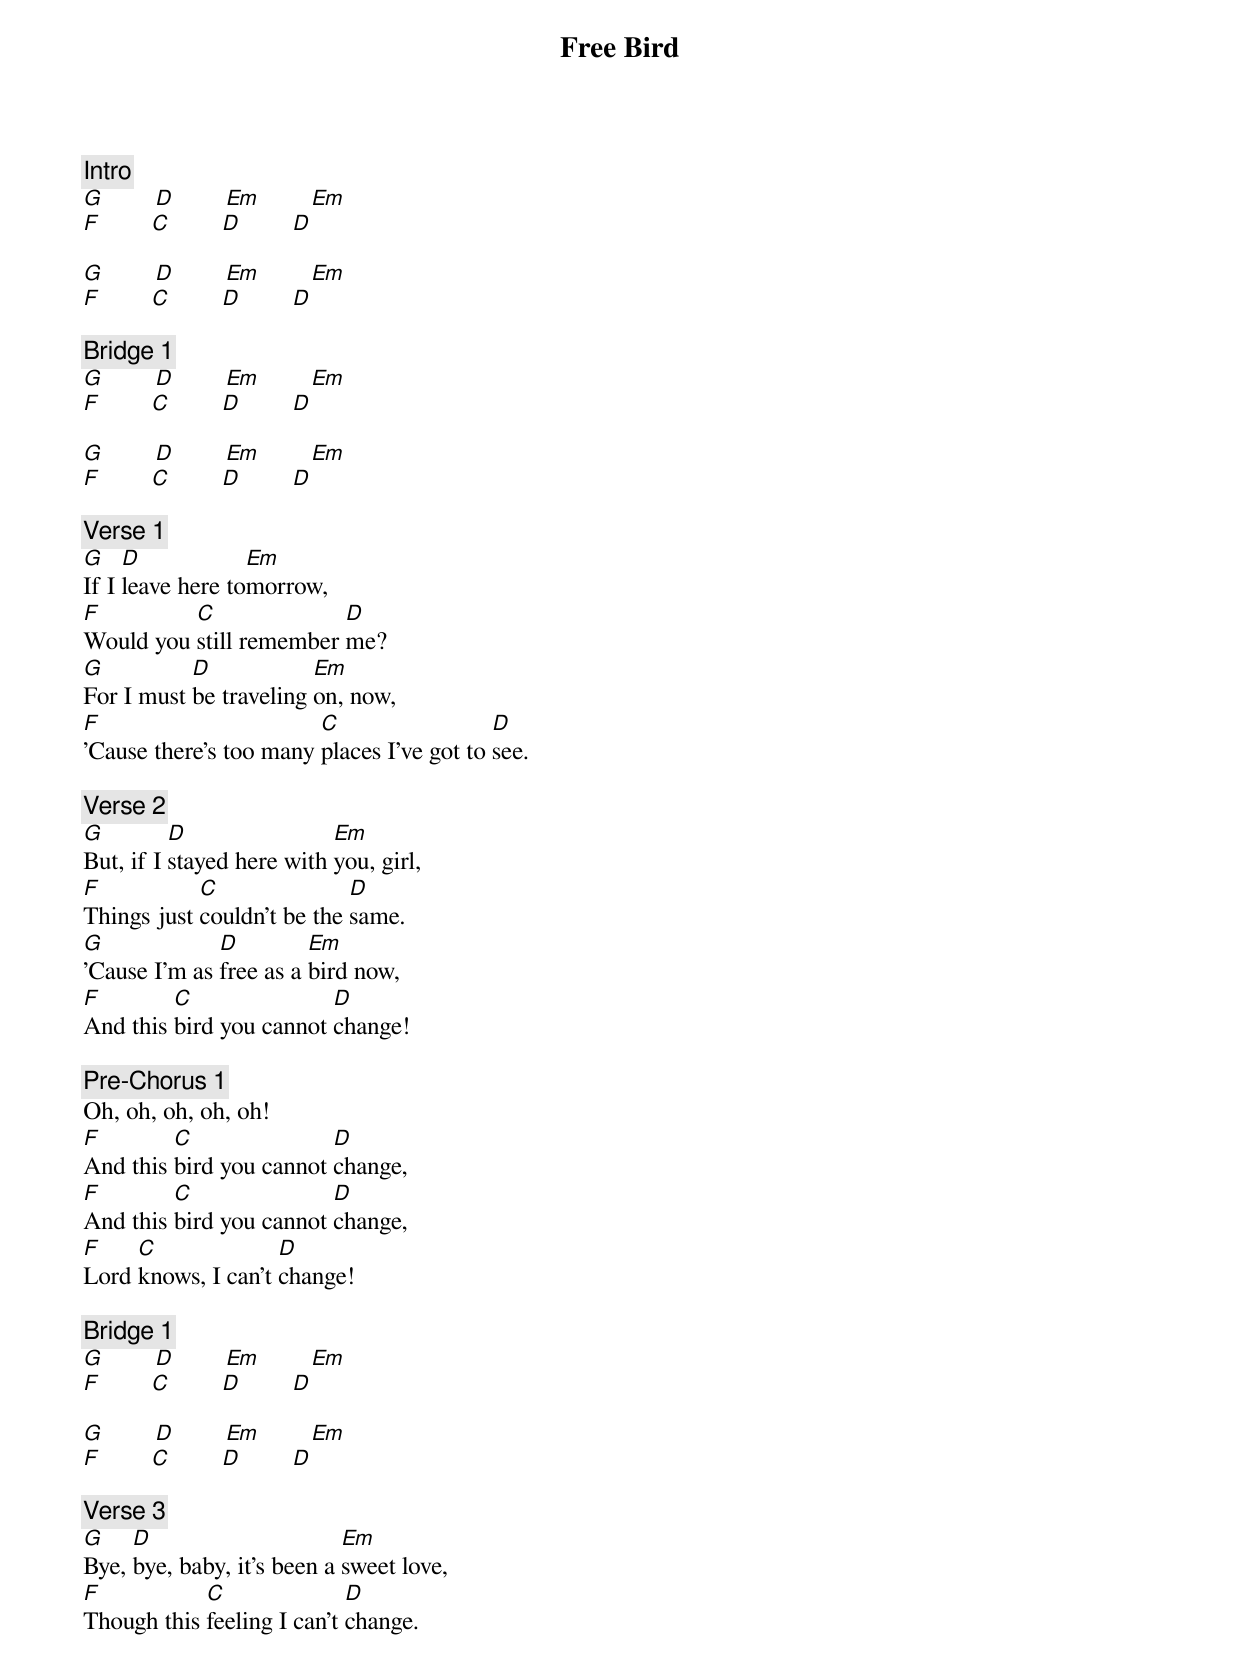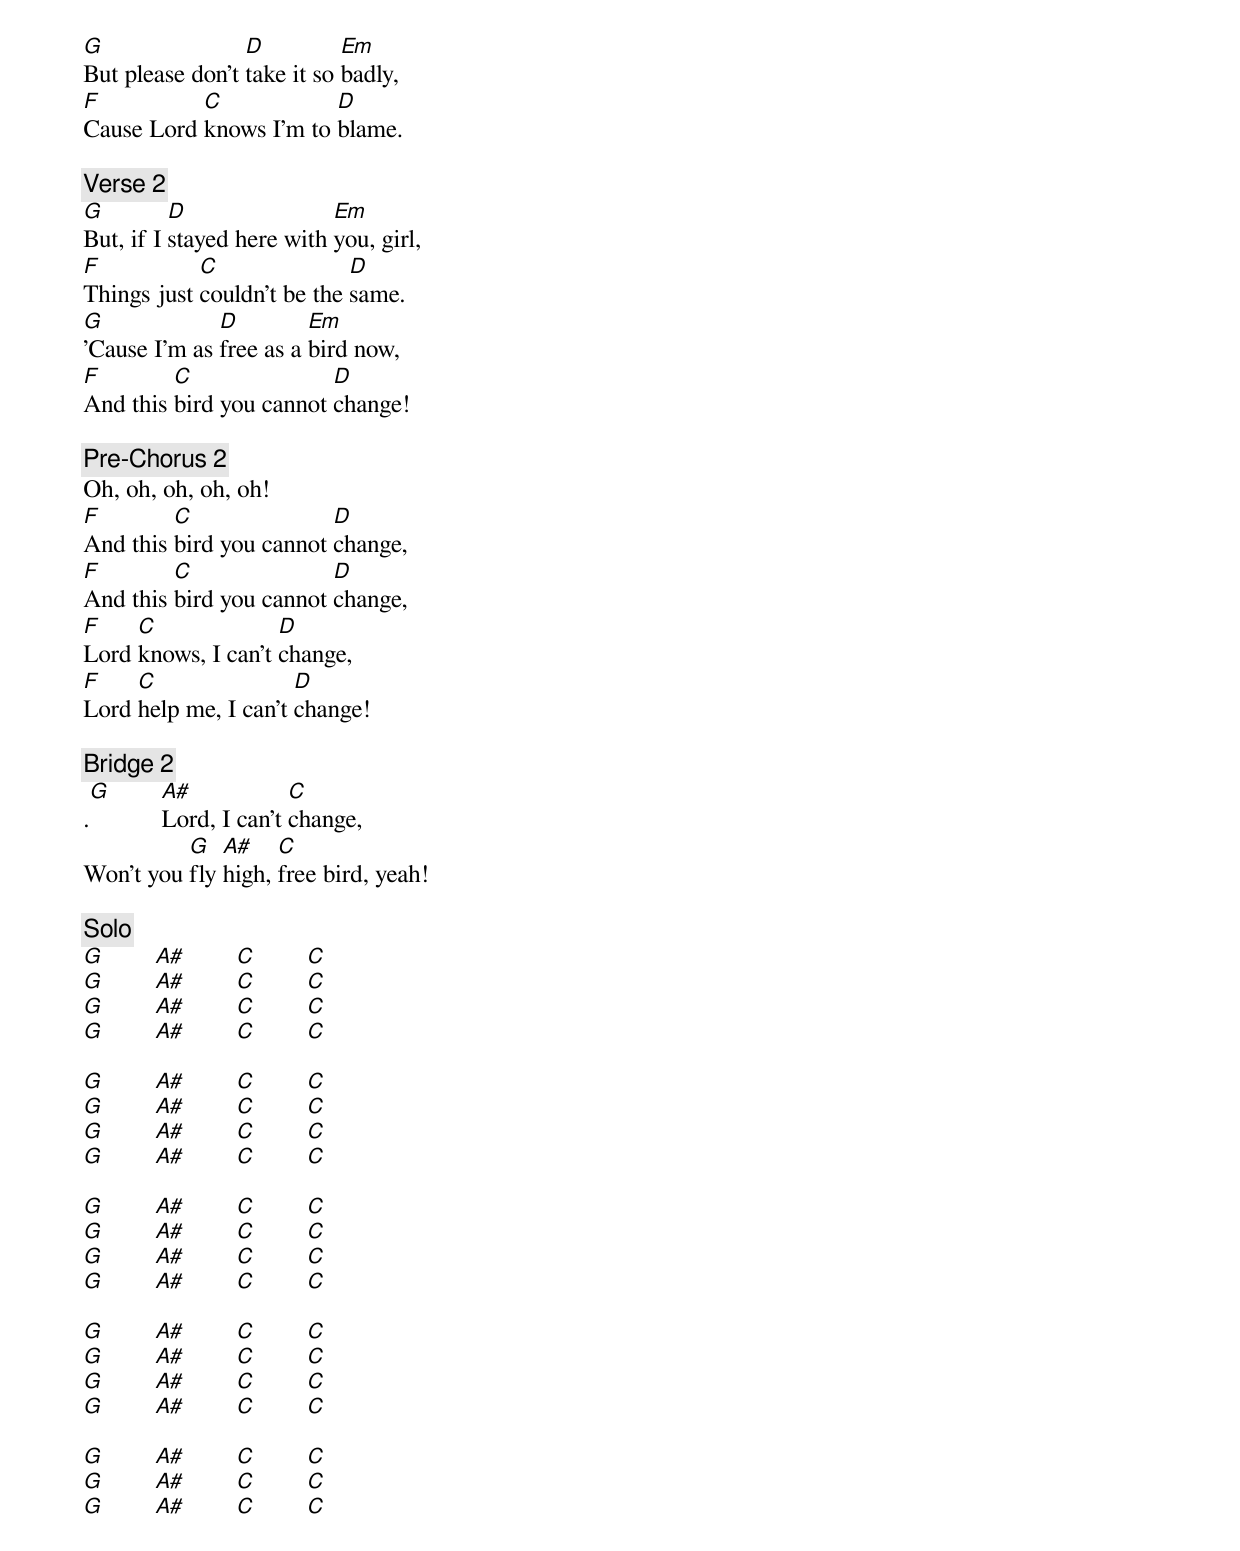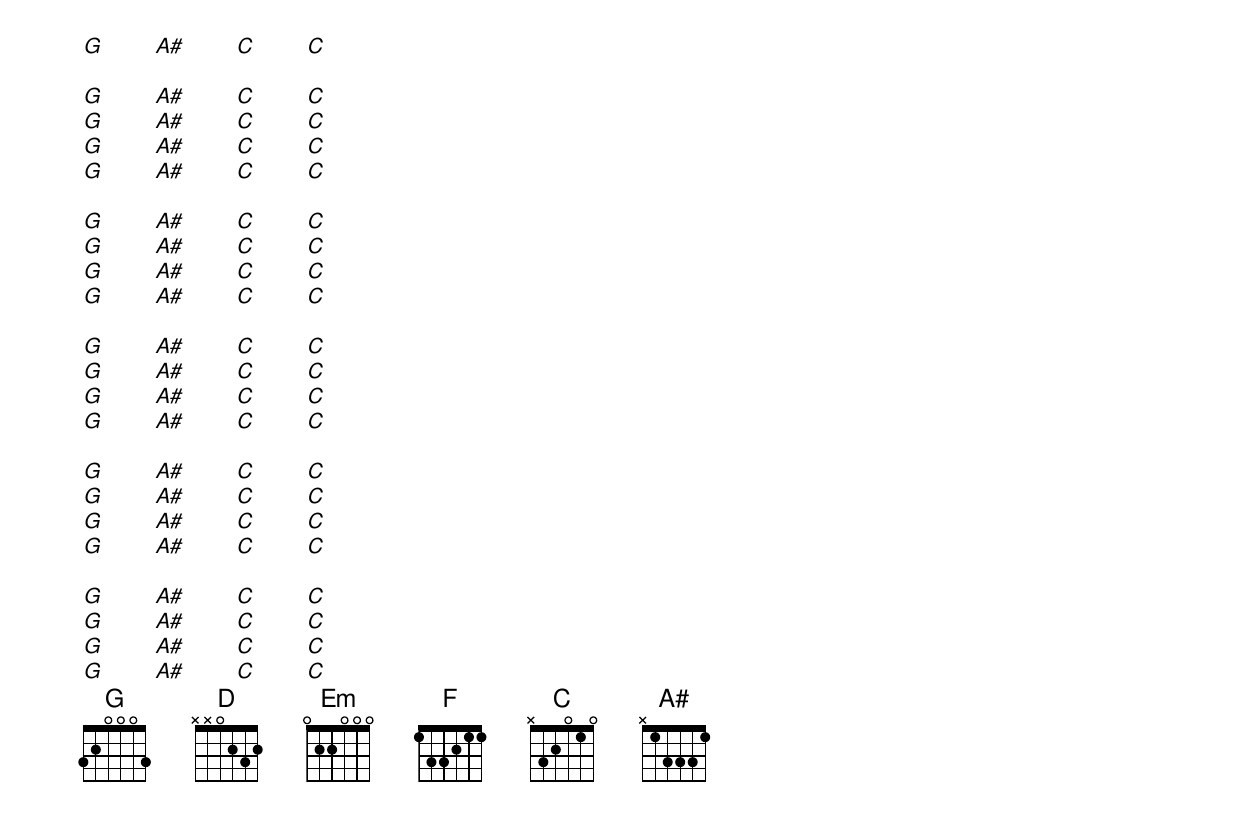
{title: Free Bird}
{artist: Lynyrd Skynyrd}
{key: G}
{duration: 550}
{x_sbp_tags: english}

{c: Intro}
[G]        [D]        [Em]        [Em]
[F]        [C]        [D]        [D]

[G]        [D]        [Em]        [Em]
[F]        [C]        [D]        [D]

{c: Bridge 1}
[G]        [D]        [Em]        [Em]
[F]        [C]        [D]        [D]

[G]        [D]        [Em]        [Em]
[F]        [C]        [D]        [D]

{c: Verse 1}
[G]If I [D]leave here to[Em]morrow,
[F]Would you [C]still remember [D]me?
[G]For I must [D]be traveling [Em]on, now,
[F]'Cause there's too many [C]places I've got to [D]see.

{c: Verse 2}
[G]But, if I [D]stayed here with [Em]you, girl,
[F]Things just [C]couldn't be the [D]same.
[G]'Cause I'm as [D]free as a [Em]bird now,
[F]And this [C]bird you cannot [D]change!

{c: Pre-Chorus 1}
Oh, oh, oh, oh, oh!
[F]And this [C]bird you cannot [D]change,
[F]And this [C]bird you cannot [D]change,
[F]Lord [C]knows, I can't [D]change!

{c: Bridge 1}
[G]        [D]        [Em]        [Em]
[F]        [C]        [D]        [D]

[G]        [D]        [Em]        [Em]
[F]        [C]        [D]        [D]

{c: Verse 3}
[G]Bye, [D]bye, baby, it's been a [Em]sweet love,
[F]Though this [C]feeling I can't [D]change.
[G]But please don't [D]take it so [Em]badly,
[F]Cause Lord [C]knows I'm to [D]blame.

{c: Verse 2}
[G]But, if I [D]stayed here with [Em]you, girl,
[F]Things just [C]couldn't be the [D]same.
[G]'Cause I'm as [D]free as a [Em]bird now,
[F]And this [C]bird you cannot [D]change!

{c: Pre-Chorus 2}
Oh, oh, oh, oh, oh!
[F]And this [C]bird you cannot [D]change,
[F]And this [C]bird you cannot [D]change,
[F]Lord [C]knows, I can't [D]change,
[F]Lord [C]help me, I can't [D]change!

{c: Bridge 2}
.[G]        [A#]Lord, I can't [C]change,
Won't you [G]fly [A#]high, [C]free bird, yeah!

{c: Solo}
[G]        [A#]        [C]        [C]
[G]        [A#]        [C]        [C]
[G]        [A#]        [C]        [C]
[G]        [A#]        [C]        [C]

[G]        [A#]        [C]        [C]
[G]        [A#]        [C]        [C]
[G]        [A#]        [C]        [C]
[G]        [A#]        [C]        [C]

[G]        [A#]        [C]        [C]
[G]        [A#]        [C]        [C]
[G]        [A#]        [C]        [C]
[G]        [A#]        [C]        [C]

[G]        [A#]        [C]        [C]
[G]        [A#]        [C]        [C]
[G]        [A#]        [C]        [C]
[G]        [A#]        [C]        [C]

[G]        [A#]        [C]        [C]
[G]        [A#]        [C]        [C]
[G]        [A#]        [C]        [C]
[G]        [A#]        [C]        [C]

[G]        [A#]        [C]        [C]
[G]        [A#]        [C]        [C]
[G]        [A#]        [C]        [C]
[G]        [A#]        [C]        [C]

[G]        [A#]        [C]        [C]
[G]        [A#]        [C]        [C]
[G]        [A#]        [C]        [C]
[G]        [A#]        [C]        [C]

[G]        [A#]        [C]        [C]
[G]        [A#]        [C]        [C]
[G]        [A#]        [C]        [C]
[G]        [A#]        [C]        [C]

[G]        [A#]        [C]        [C]
[G]        [A#]        [C]        [C]
[G]        [A#]        [C]        [C]
[G]        [A#]        [C]        [C]

[G]        [A#]        [C]        [C]
[G]        [A#]        [C]        [C]
[G]        [A#]        [C]        [C]
[G]        [A#]        [C]        [C]
